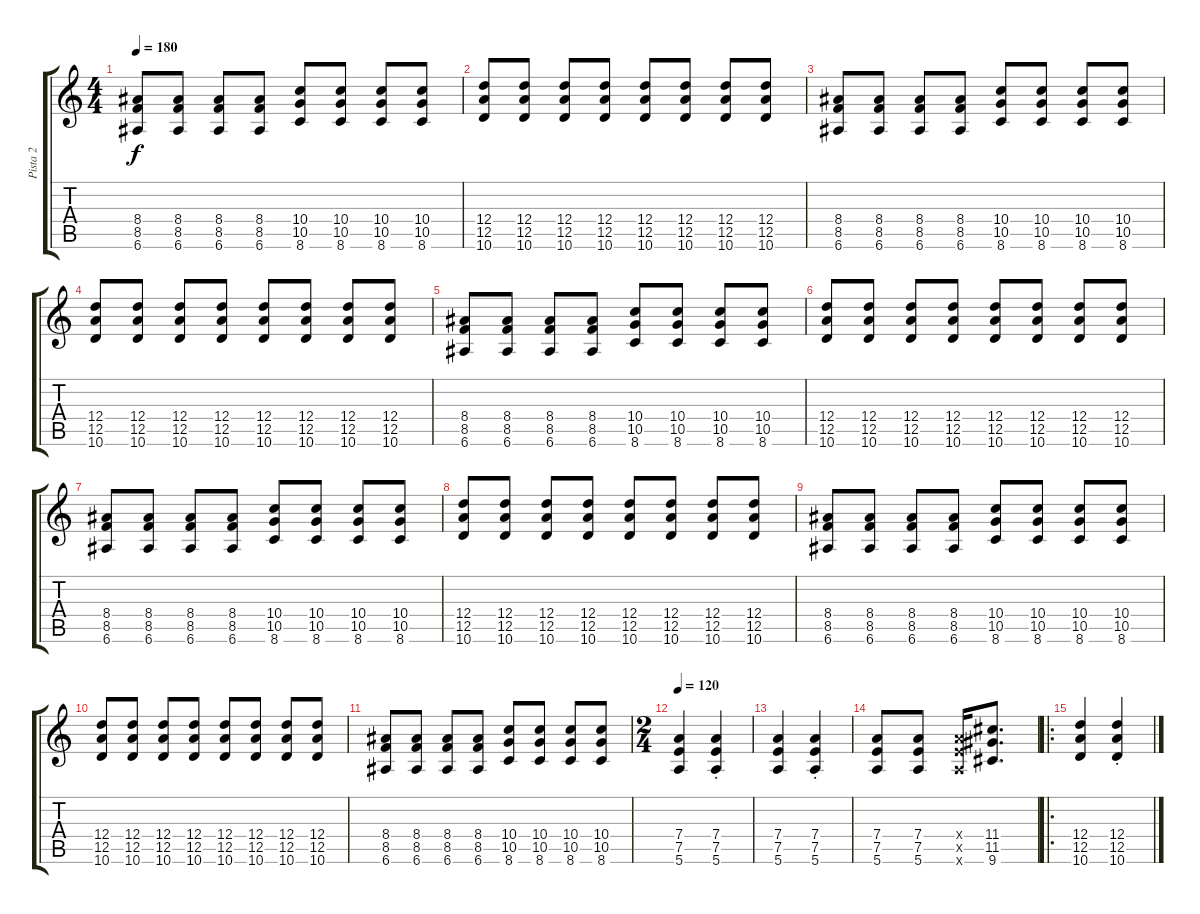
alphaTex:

\track ("Pista 2" "Pista 2") {instrument distortionguitar}
\staff {score tabs}
\tuning (E4 B3 G3 D3 A2 E2) {hide}
\ts (4 4)
\tempo 180
\clef g2
\ks c
(8.4 8.5 6.6).8{dy f} (8.4 8.5 6.6).8 (8.4 8.5 6.6).8 (8.4 8.5 6.6).8 (10.4 10.5 8.6).8 (10.4 10.5 8.6).8 (10.4 10.5 8.6).8 (10.4 10.5 8.6).8 |
(12.4 12.5 10.6).8 (12.4 12.5 10.6).8 (12.4 12.5 10.6).8 (12.4 12.5 10.6).8 (12.4 12.5 10.6).8 (12.4 12.5 10.6).8 (12.4 12.5 10.6).8 (12.4 12.5 10.6).8 |
(8.4 8.5 6.6).8 (8.4 8.5 6.6).8 (8.4 8.5 6.6).8 (8.4 8.5 6.6).8 (10.4 10.5 8.6).8 (10.4 10.5 8.6).8 (10.4 10.5 8.6).8 (10.4 10.5 8.6).8 |
(12.4 12.5 10.6).8 (12.4 12.5 10.6).8 (12.4 12.5 10.6).8 (12.4 12.5 10.6).8 (12.4 12.5 10.6).8 (12.4 12.5 10.6).8 (12.4 12.5 10.6).8 (12.4 12.5 10.6).8 |
(8.4 8.5 6.6).8 (8.4 8.5 6.6).8 (8.4 8.5 6.6).8 (8.4 8.5 6.6).8 (10.4 10.5 8.6).8 (10.4 10.5 8.6).8 (10.4 10.5 8.6).8 (10.4 10.5 8.6).8 |
(12.4 12.5 10.6).8 (12.4 12.5 10.6).8 (12.4 12.5 10.6).8 (12.4 12.5 10.6).8 (12.4 12.5 10.6).8 (12.4 12.5 10.6).8 (12.4 12.5 10.6).8 (12.4 12.5 10.6).8 |
(8.4 8.5 6.6).8 (8.4 8.5 6.6).8 (8.4 8.5 6.6).8 (8.4 8.5 6.6).8 (10.4 10.5 8.6).8 (10.4 10.5 8.6).8 (10.4 10.5 8.6).8 (10.4 10.5 8.6).8 |
(12.4 12.5 10.6).8 (12.4 12.5 10.6).8 (12.4 12.5 10.6).8 (12.4 12.5 10.6).8 (12.4 12.5 10.6).8 (12.4 12.5 10.6).8 (12.4 12.5 10.6).8 (12.4 12.5 10.6).8 |
(8.4 8.5 6.6).8 (8.4 8.5 6.6).8 (8.4 8.5 6.6).8 (8.4 8.5 6.6).8 (10.4 10.5 8.6).8 (10.4 10.5 8.6).8 (10.4 10.5 8.6).8 (10.4 10.5 8.6).8 |
(12.4 12.5 10.6).8 (12.4 12.5 10.6).8 (12.4 12.5 10.6).8 (12.4 12.5 10.6).8 (12.4 12.5 10.6).8 (12.4 12.5 10.6).8 (12.4 12.5 10.6).8 (12.4 12.5 10.6).8 |
(8.4 8.5 6.6).8 (8.4 8.5 6.6).8 (8.4 8.5 6.6).8 (8.4 8.5 6.6).8 (10.4 10.5 8.6).8 (10.4 10.5 8.6).8 (10.4 10.5 8.6).8 (10.4 10.5 8.6).8 |
\ts (2 4)
\tempo 120
(7.4 7.5 5.6).4 (7.4{st} 7.5{st} 5.6{st}).4 |
(7.4 7.5 5.6).4 (7.4{st} 7.5{st} 5.6{st}).4 |
(7.4 7.5 5.6).8 (7.4 7.5 5.6).8 (7.4{x} 7.5{x} 5.6{x}).16 (11.4 11.5 9.6).8{d} |
\ro
(12.4 12.5 10.6).4 (12.4{st} 12.5{st} 10.6{st}).4
